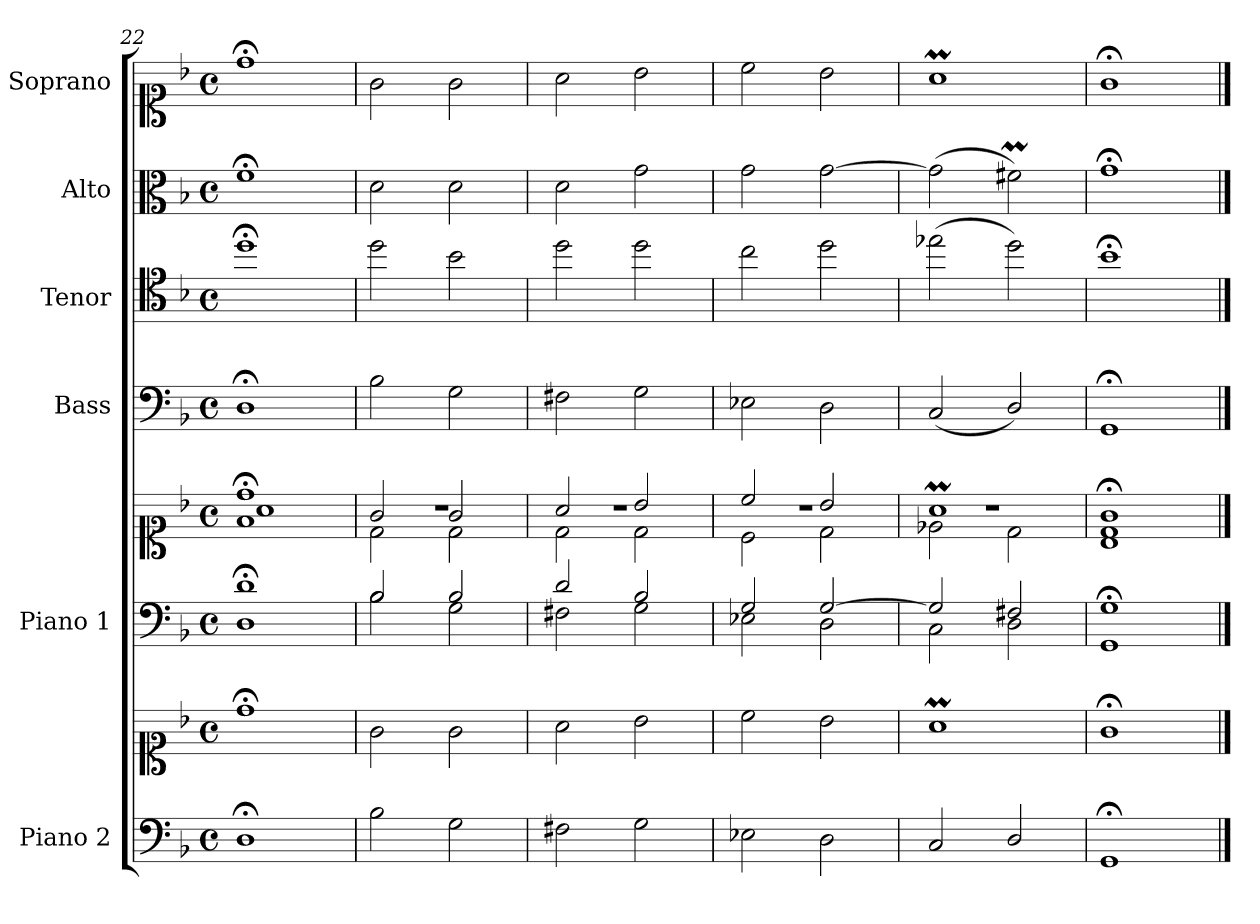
**kern	**kern	**kern	**kern	**kern	**kern	**kern	**kern
*part6	*part6	*part5	*part5	*part4	*part3	*part2	*part1
*staff8	*staff7	*staff6	*staff5	*staff4	*staff3	*staff2	*staff1
*I"Piano 2	*	*I"Piano 1	*	*I"Bass	*I"Tenor	*I"Alto	*I"Soprano
*I'Pno 2	*	*I'Pno 1	*	*I'B.	*I'T.	*I'A.	*I'S.
*clefF4	*clefC1	*clefF4	*clefC1	*clefF4	*clefC4	*clefC3	*clefC1
*	*	*	*	*	*ITrd7c12	*	*
*k[b-]	*k[b-]	*k[b-]	*k[b-]	*k[b-]	*k[b-]	*k[b-]	*k[b-]
*F:	*F:	*F:	*F:	*F:	*F:	*F:	*F:
*M4/4	*M4/4	*M4/4	*M4/4	*M4/4	*M4/4	*M4/4	*M4/4
*met(c)	*met(c)	*met(c)	*met(c)	*met(c)	*met(c)	*met(c)	*met(c)
=22	=22	=22	=22	=22	=22	=22	=22
*	*	*^	*^	*	*	*	*
*	*	*	*	*	*^	*	*	*	*
1D;\	1dd;<\	1d;/	1D\	1dd;</	1f\	1a\	1D;<\	1d;<\	1f;<\	1dd;<\
=23	=23	=23	=23	=23	=23	=23	=23	=23	=23	=23
2B-\	2g\	2B-/	2B-\	2g/	2d\	1r	2B-\	2d\	2d\	2g\
2G\	2g\	2B-/	2G\	2g/	2d\	.	2G\	2B-\	2d\	2g\
=24	=24	=24	=24	=24	=24	=24	=24	=24	=24	=24
2F#X\	2a\	2d/	2F#X\	2a/	2d\	1r	2F#X\	2d\	2d\	2a\
2G\	2b-\	2B-/	2G\	2b-/	2d\	.	2G\	2d\	2g\	2b-\
=25	=25	=25	=25	=25	=25	=25	=25	=25	=25	=25
2E-X\	2cc\	2G/	2E-X\	2cc/	2c\	1r	2E-X\	2c\	2g\	2cc\
2D\	2b-\	[>2G/	2D\	2b-/	2d\	.	2D\	2d\	[>2g\	2b-\
=26	=26	=26	=26	=26	=26	=26	=26	=26	=26	=26
2C/	1am\	2G/]	2C\	1am/	2e-X\	1r	(2C/	(2e-X\	(2g\]	1am\
2D/	.	2F#X/	2D\	.	2d\	.	2D/)	2d\)	2f#Xm\)	.
=27	=27	=27	=27	=27	=27	=27	=27	=27	=27	=27
1GG;/	1g;<\	1G;/	1GG\	1g;</	1d\	1B-\	1GG;</	1B-;<\	1g;<\	1g;<\
*	*	*v	*v	*	*	*	*	*	*	*
*	*	*	*v	*v	*v	*	*	*	*
==	==	==	==	==	==	==	==
*-	*-	*-	*-	*-	*-	*-	*-
